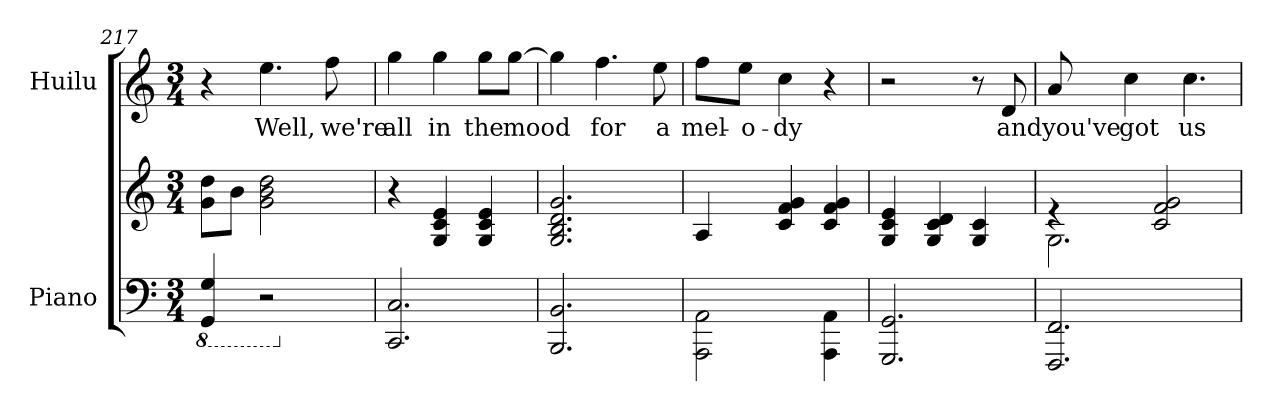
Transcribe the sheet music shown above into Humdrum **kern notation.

**kern	**kern	**kern	**text
*part2	*part2	*part1	*part1
*staff3	*staff2	*staff1	*staff1
*I"Piano	*	*I"Huilu	*
*I'Pno	*	*	*
!!LO:LB:g=z
*clefF4	*clefG2	*clefG2	*
*k[]	*k[]	*k[]	*
*M3/4	*M3/4	*M3/4	*
*8ba	*	*	*
=217	=217	=217	=217
4GGG/ 4GG/	8g\ 8dd\L	4r	.
.	8b\J	.	.
2r	2g\ 2b\ 2dd\	4.ee\	Well,
.	.	8ff\	we're
=218	=218	=218	=218
*X8ba	*	*	*
2.CC/ 2.C/	4r	4gg\	all
.	4G/ 4c/ 4e/	4gg\	in
.	4G/ 4c/ 4e/	8gg\L	the
.	.	[8gg\J	mood
=219	=219	=219	=219
2.BBB/ 2.BB/	2.G/ 2.B/ 2.d/ 2.g/	4gg\]	.
.	.	4.ff\	for
.	.	8ee\	a
=220	=220	=220	=220
2AAA\ 2AA\	4A/	8ff\L	mel-
.	.	8ee\J	-o-
.	4c/ 4f/ 4g/	4cc\	-dy
4AAA\ 4AA\	4c/ 4f/ 4g/	4r	.
=221	=221	=221	=221
2.GGG/ 2.GG/	4G/ 4c/ 4e/	2r	.
.	4G/ 4c/ 4d/	.	.
.	4G/ 4c/	8r	.
.	.	8d/	and
=222	=222	=222	=222
*	*^	*	*
2.FFF/ 2.FF/	4re	2.G\	8a/	you've
.	.	.	4cc\	got
.	2c/ 2f/ 2g/	.	.	.
.	.	.	4.cc\	us
*	*v	*v	*	*
=	=	=	=
*-	*-	*-	*-
